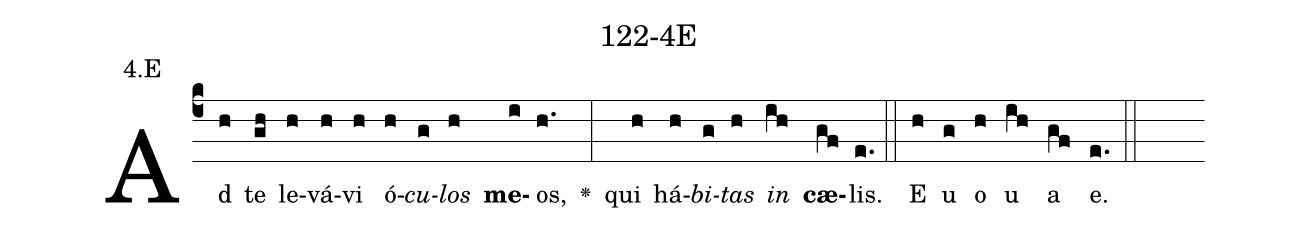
name: 122-4E;
annotation: 4.E;
%%
(c4)Ad(h) te(gh) le(h)vá(h)vi(h) ó(h)<i>cu</i>(g)<i>los</i>(h) <b>me</b>(i)os,(h.) <v>\greheightstar</v>(:) qui(h) há(h)<i>bi</i>(g)<i>tas</i>(h) <i>in</i>(ih) <b>cæ</b>(gf)lis.(e.) (::) E(h) u(g) o(h) u(ih) a(gf) e.(e.) (::)
